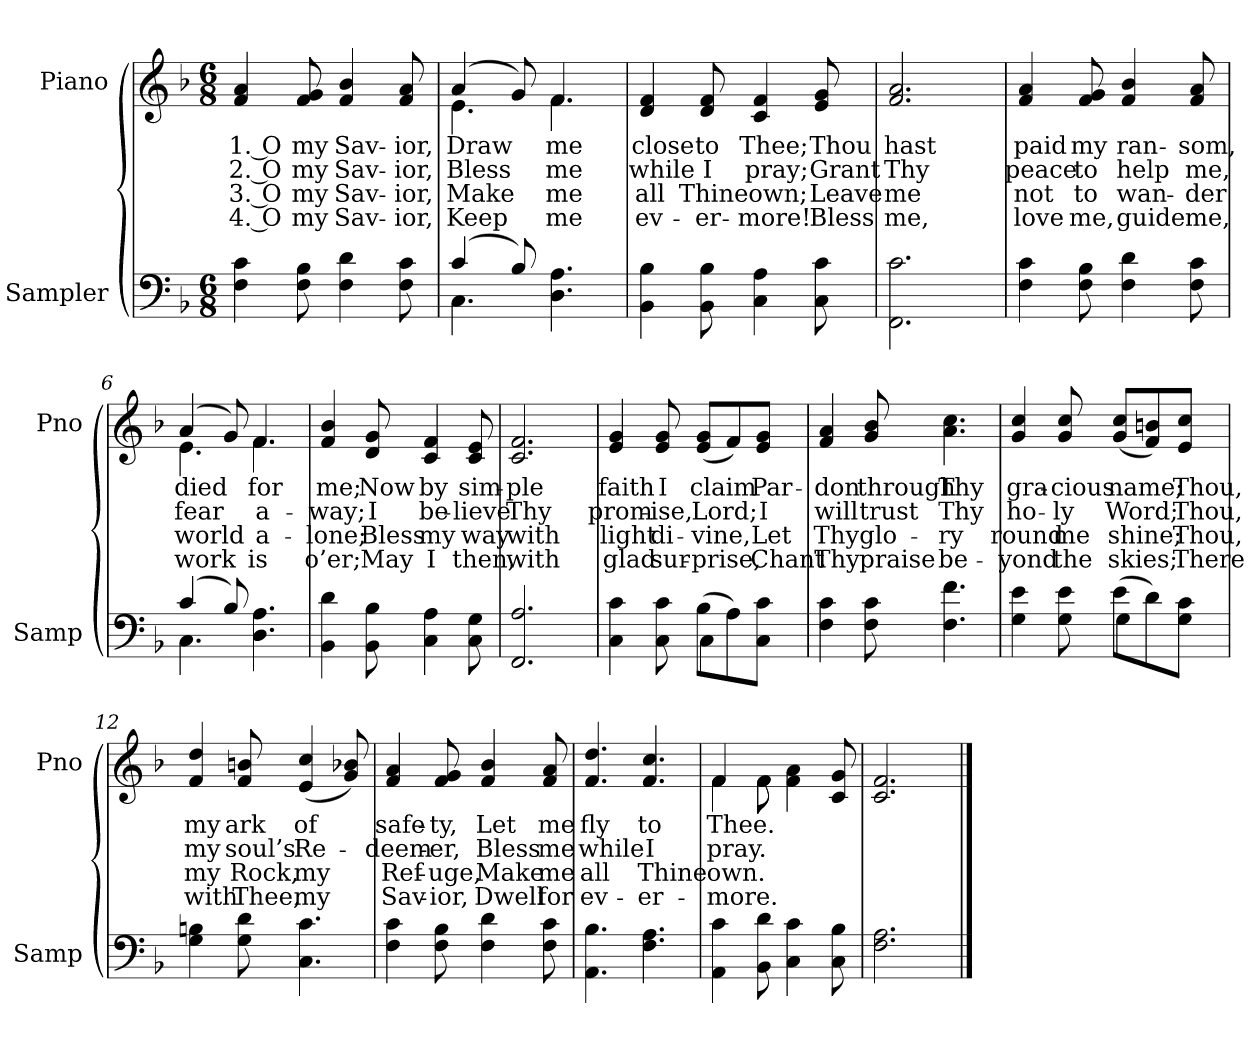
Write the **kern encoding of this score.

**kern	**kern	**text	**text	**text	**text
*part2	*part1	*part1	*part1	*part1	*part1
*staff2	*staff1	*staff1	*staff1	*staff1	*staff1
*I"Sampler	*I"Piano	*	*	*	*
*I'Samp	*I'Pno	*	*	*	*
*clefF4	*clefG2	*	*	*	*
*k[b-]	*k[b-]	*	*	*	*
*F:	*F:	*	*	*	*
*M6/8	*M6/8	*	*	*	*
=1	=1	=1	=1	=1	=1
4F 4c	4f 4a	1. O	2. O	3. O	4. O
8F 8B-	8f 8g	my	my	my	my
4F 4d	4f 4b-	Sav-	Sav-	Sav-	Sav-
8F 8c	8f 8a	-ior,	-ior,	-ior,	-ior,
=2	=2	=2	=2	=2	=2
*^	*^	*	*	*	*
(4c/	4.C	(4a/	4.e	Draw	Bless	Make	Keep
8B-/)	.	8g/)	.	.	.	.	.
4.D 4.A	4.ryy	4.f/	4.f	me	me	me	me
*v	*v	*	*	*	*	*	*
*	*v	*v	*	*	*	*
=3	=3	=3	=3	=3	=3
4BB- 4B-	4d 4f	close	while	all	ev-
8BB- 8B-	8d 8f	to	I	Thine	-er-
4C 4A	4c 4f	Thee;	pray;	own;	-more!
8C 8c	8e 8g	Thou	Grant	Leave	Bless
=4	=4	=4	=4	=4	=4
2.FF 2.c	2.f 2.a	hast	Thy	me	me,
=5	=5	=5	=5	=5	=5
4F 4c	4f 4a	paid	peace	not	love
8F 8B-	8f 8g	my	to	to	me,
4F 4d	4f 4b-	ran-	help	wan-	guide
8F 8c	8f 8a	-som,	me,	-der	me,
=6	=6	=6	=6	=6	=6
*^	*^	*	*	*	*
(4c/	4.C	(4a/	4.e	died	fear	world	work
8B-/)	.	8g/)	.	.	.	.	.
4.D 4.A	4.ryy	4.f/	4.f	for	a-	a-	is
*v	*v	*	*	*	*	*	*
*	*v	*v	*	*	*	*
=7	=7	=7	=7	=7	=7
4BB- 4d	4f 4b-	me;	-way;	-lone;	o’er;
8BB- 8B-	8d 8g	Now	I	Bless	May
4C 4A	4c 4f	by	be-	my	I
8C 8G	8c 8e	sim-	-lieve	way	then,
=8	=8	=8	=8	=8	=8
2.FF 2.A	2.c 2.f	-ple	Thy	with	with
=9	=9	=9	=9	=9	=9
*^	*	*	*	*	*
4C 4c	4.ryy	4e 4g	faith	prom-	light	glad
8C 8c	.	8e 8g	I	-ise,	di-	sur-
(8B-\L	4C	(8e/ 8g/L	claim	Lord;	-vine,	-prise,
8A\)	.	8f/)	.	.	.	.
8C\ 8c\J	8ryy	8e/ 8g/J	Par-	I	Let	Chant
*v	*v	*	*	*	*	*
=10	=10	=10	=10	=10	=10
4F 4c	4f 4a	-don	will	Thy	Thy
8F 8c	8g 8b-	through	trust	glo-	praise
4.F 4.f	4.a 4.cc	Thy	Thy	-ry	be-
=11	=11	=11	=11	=11	=11
*^	*	*	*	*	*
4G 4e	4.ryy	4g 4cc	gra-	ho-	round	-yond
8G 8e	.	8g 8cc	-cious	-ly	me	the
(8e\L	4G	(8g/ 8cc/L	name;	Word;	shine;	skies;
8d\)	.	8f/ 8bn/)	.	.	.	.
8G\ 8c\J	8ryy	8e/ 8cc/J	Thou,	Thou,	Thou,	There
*v	*v	*	*	*	*	*
=12	=12	=12	=12	=12	=12
4G 4Bn	4f 4dd	my	my	my	with
8G 8d	8f 8bn	ark	soul’s	Rock,	Thee,
4.C 4.c	(4e 4cc	of	Re-	my	my
.	8g 8b-X)	.	.	.	.
=13	=13	=13	=13	=13	=13
4F 4c	4f 4a	safe-	-deem-	Ref-	Sav-
8F 8B-	8f 8g	-ty,	-er,	-uge,	-ior,
4F 4d	4f 4b-	Let	Bless	Make	Dwell
8F 8c	8f 8a	me	me	me	for
=14	=14	=14	=14	=14	=14
4.AA 4.B-	4.f 4.dd	fly	while	all	ev-
4.F 4.A	4.f 4.cc	to	I	Thine	-er-
=15	=15	=15	=15	=15	=15
*	*^	*	*	*	*
4AA 4c	4f/	4f	Thee.	pray.	own.	-more.
8BB- 8d	8f\	8f	.	.	.	.
4C 4c	4f\ 4a\	4.ryy	.	.	.	.
8C 8B-	8c 8g	.	.	.	.	.
*	*v	*v	*	*	*	*
=16	=16	=16	=16	=16	=16
2.F 2.A	2.c 2.f	.	.	.	.
==	==	==	==	==	==
*-	*-	*-	*-	*-	*-
